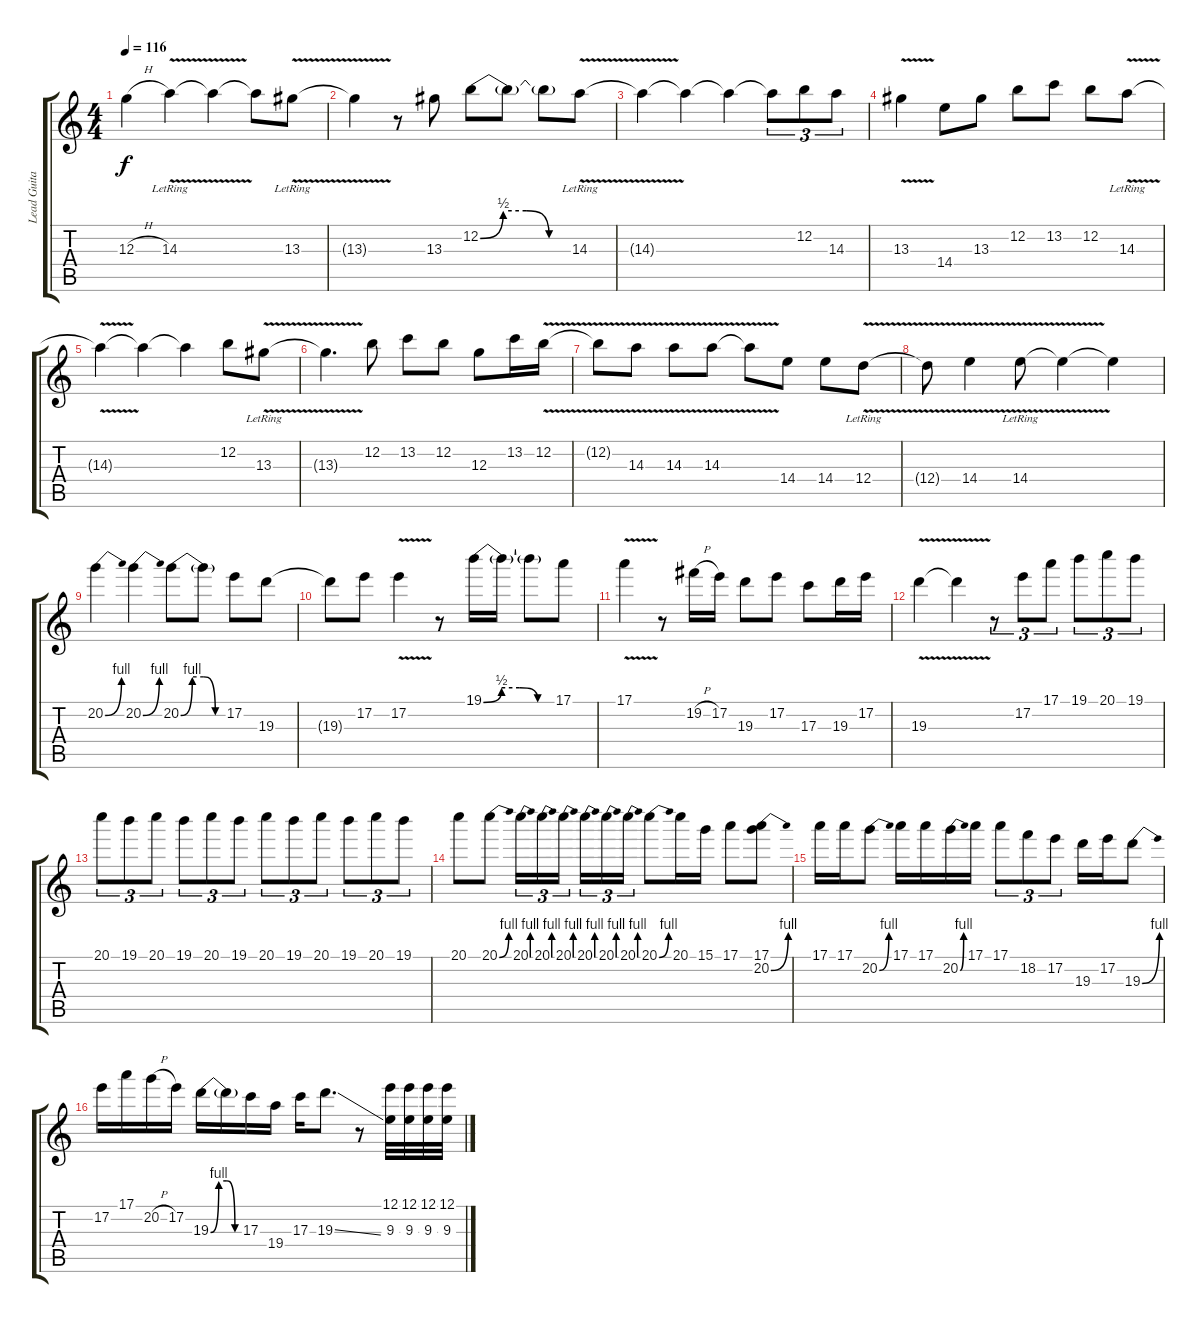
\track ("Lead Guitar" "Lead Guita") {instrument distortionguitar}
\staff {score tabs}
\tuning (E4 B3 G3 D3 A2 E2) {hide}
\ts (4 4)
\tempo 116
\clef g2
\ks c
12.3{h}.4{dy f} 14.3{v lr}.4 14.3{t}.4 14.3{t}.8 13.3{v lr}.8 |
13.3{t}.4 r.8 13.3.8 12.2{be (custom 0 0 15 2 30 2 45 0 60 0)}.8 12.2{t}.8 12.2{t}.8 14.3{v lr}.8 |
14.3{t}.4 14.3{t}.4 14.3{t}.4 14.3{t}.8{tu (3 2)} 12.2.8{tu (3 2)} 14.3.8{tu (3 2)} |
13.3{v}.4 14.4.8 13.3.8 12.2.8 13.2.8 12.2.8 14.3{v lr}.8 |
14.3{t}.4 14.3{t}.4 14.3{t}.4 12.2.8 13.3{v lr}.8 |
13.3{t}.4{d} 12.2.8 13.2.8 12.2.8 12.3.8 13.2.16 12.2{v}.16 |
12.2{t}.8 14.3{v}.8 14.3{v}.8 14.3{v}.8 14.3{t}.8 14.4.8 14.4.8 12.4{v lr}.8 |
12.4{t}.8 14.4{v}.4 14.4{v lr}.8 14.4{t}.4 14.4{t}.4 |
20.2{be (bend 0 0 60 4)}.4 20.2{be (bend 0 0 60 4)}.4 20.2{be (custom 0 0 15 4 30 4 45 0 60 0)}.8 20.2{t}.8 17.2.8 19.3.8 |
19.3{t}.8 17.2.8 17.2{v}.4 r.8 19.1{be (custom 0 0 15 2 30 2 45 0 60 0)}.16 19.1{t}.16 19.1{t}.8 17.1.8 |
17.1{v}.4 r.8 19.2{h}.16 17.2.16 19.3.8 17.2.8 17.3.8 19.3.16 17.2.16 |
19.3{v}.4 19.3{t}.4 r.8{tu (3 2)} 17.2.8{tu (3 2)} 17.1.8{tu (3 2)} 19.1.8{tu (3 2)} 20.1.8{tu (3 2)} 19.1.8{tu (3 2)} |
20.1.8{tu (3 2)} 19.1.8{tu (3 2)} 20.1.8{tu (3 2)} 19.1.8{tu (3 2)} 20.1.8{tu (3 2)} 19.1.8{tu (3 2)} 20.1.8{tu (3 2)} 19.1.8{tu (3 2)} 20.1.8{tu (3 2)} 19.1.8{tu (3 2)} 20.1.8{tu (3 2)} 19.1.8{tu (3 2)} |
20.1.8 20.1{be (bend 0 0 60 4)}.8 20.1{be (bend 0 0 60 4)}.16{tu (3 2)} 20.1{be (bend 0 0 60 4)}.16{tu (3 2)} 20.1{be (bend 0 0 60 4)}.16{tu (3 2) beam splitsecondary} 20.1{be (bend 0 0 60 4)}.16{tu (3 2)} 20.1{be (bend 0 0 60 4)}.16{tu (3 2)} 20.1{be (bend 0 0 60 4)}.16{tu (3 2)} 20.1{be (bend 0 0 60 4)}.8 20.1.16 15.1.16 17.1.8 (17.1 20.2{be (bend 0 0 60 4)}).8 |
17.1.16 17.1.16 20.2{be (bend 0 0 60 4)}.8 17.1.16 17.1.16 20.2{be (bend 0 0 60 4)}.16 17.1.16 17.1.8{tu (3 2)} 18.2.8{tu (3 2)} 17.2.8{tu (3 2)} 19.3.16 17.2.16 19.3{be (bend 0 0 60 4)}.8 |
17.2.16 17.1.16 20.2{h}.16 17.2.16 19.3{be (custom 0 0 15 4 30 4 45 0 60 0)}.16 19.3{t}.16 17.3.16 19.4.16 17.3.16 19.3{ss}.8{d} r.8 (12.1 9.3).32 (12.1 9.3).32 (12.1 9.3).32 (12.1 9.3).32
